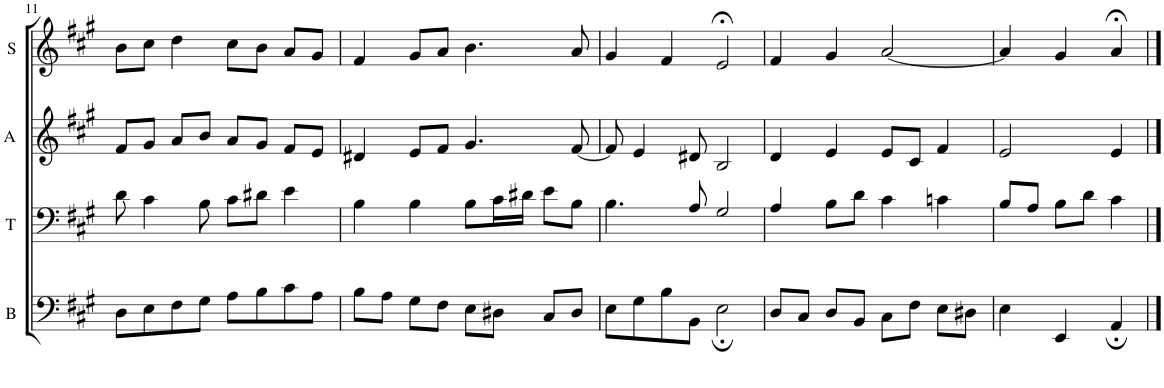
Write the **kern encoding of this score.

**kern	**kern	**kern	**kern
*part4	*part3	*part2	*part1
*staff4	*staff3	*staff2	*staff1
*I"B	*I"T	*I"A	*I"S
*I'B	*I'T	*I'A	*I'S
!!LO:PB:g=z
*clefF4	*clefF4	*clefG2	*clefG2
*k[f#c#g#]	*k[f#c#g#]	*k[f#c#g#]	*k[f#c#g#]
*M4/4	*M4/4	*M4/4	*M4/4
=11	=11	=11	=11
8D\L	8d\	8f#/L	8b\L
8E\	4c#\	8g#/J	8cc#\J
8F#\	.	8a/L	4dd\
8G#\J	8B\	8b/J	.
8A\L	8c#\L	8a/L	8cc#\L
8B\	8d#X\J	8g#/J	8b\J
8c#\	4e\	8f#/L	8a/L
8A\J	.	8e/J	8g#/J
=12	=12	=12	=12
8B\L	4B\	4d#X/	4f#/
8A\J	.	.	.
8G#\L	4B\	8e/L	8g#/L
8F#\J	.	8f#/J	8a/J
8E\L	8B\L	4.g#/	4.b\
8D#X\J	16c#\L	.	.
.	16d#X\JJ	.	.
8C#/L	8e\L	.	.
8D#/J	8B\J	[8f#/	8a/
=13	=13	=13	=13
8E\L	4.B\	8f#/]	4g#/
8G#\	.	4e/	.
8B\	.	.	4f#/
8BB\J	8A/	8d#X/	.
2E;\	2G#/	2B/	2e;</
=14	=14	=14	=14
8D/L	4A/	4d/	4f#/
8C#/J	.	.	.
8D/L	8B\L	4e/	4g#/
8BB/J	8d\J	.	.
8C#\L	4c#\	8e/L	[2a/
8F#\J	.	8c#/J	.
8E\L	4cn\	4f#/	.
8D#X\J	.	.	.
=15	=15	=15	=15
4E\	8B/L	2e/	4a/]
.	8A/J	.	.
4EE/	8B\L	.	4g#/
.	8d\J	.	.
4AA;/	4c#\	4e/	4a;</
==	==	==	==
*-	*-	*-	*-
